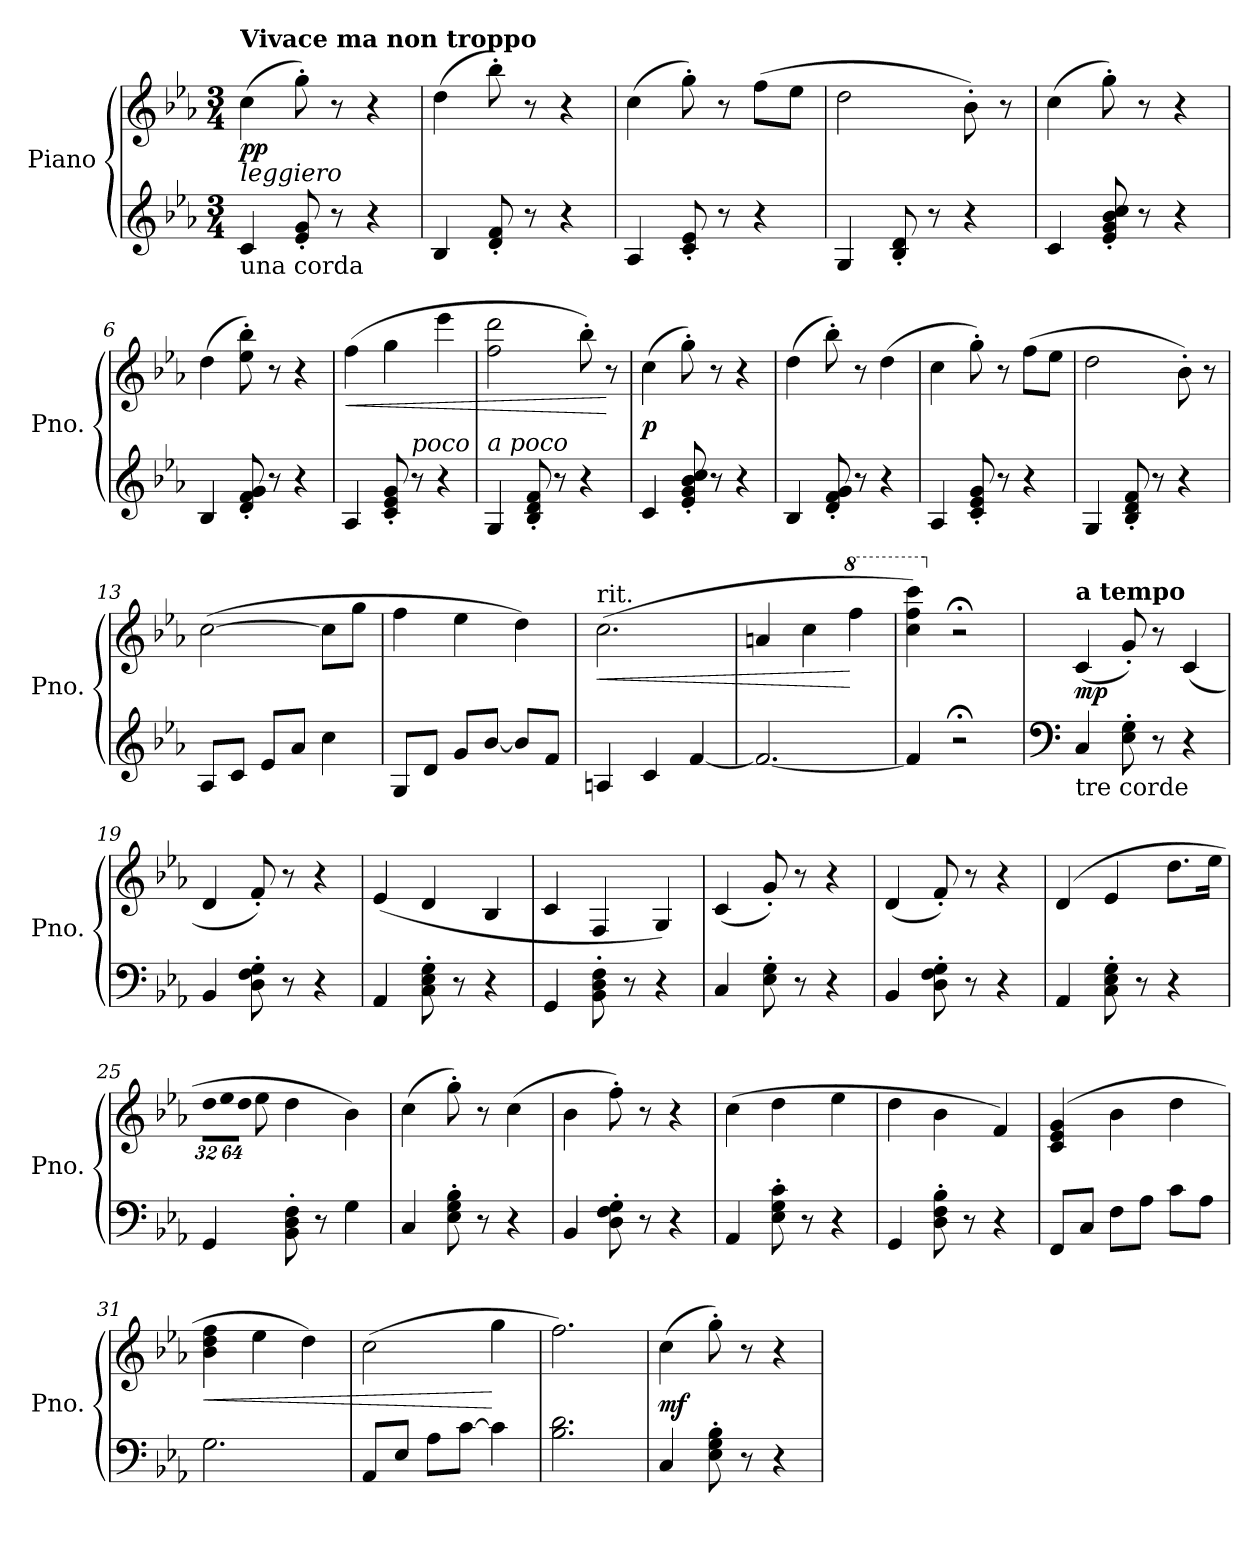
**kern	**kern	**dynam
*part1	*part1	*part1
*staff2	*staff1	*staff1/2
*I"Piano	*	*
*I'Pno.	*	*
!!LO:PB:g=z
*clefG2	*clefG2	*
*k[b-e-a-]	*k[b-e-a-]	*
*E-:	*E-:	*
*M3/4	*M3/4	*
*MM180	*MM180	*
=1	=1	=1
!	!LO:TX:a:B:t=Vivace ma non troppo	!
!LO:TX:a:i:t=leggiero	!	!
!LO:TX:b:t=una corda	!	!
4ci/	(4cci\	pp
8e-i/' 8gi'	8gg'i\)	.
8r	8r	.
4r	4r	.
=2	=2	=2
4B-i/	(4ddi\	.
8di/' 8fi'	8bb-'i\)	.
8r	8r	.
4r	4r	.
=3	=3	=3
4A-i/	(4cci\	.
8ci/' 8e-i'	8gg'i\)	.
8r	8r	.
4r	(8ffi\L	.
.	8ee-i\J	.
=4	=4	=4
4Gi/	2ddi\	.
8B-i/' 8di'	.	.
8r	.	.
4r	8b-'i\)	.
.	8r	.
=5	=5	=5
4ci/	(4cci\	.
8e-i/' 8gi' 8b-i' 8cci'	8gg'i\)	.
8r	8r	.
4r	4r	.
=6	=6	=6
4B-i/	(4ddi\	.
8di/' 8fi' 8gi'	8ee-i\' 8bb-i')	.
8r	8r	.
4r	4r	.
!!LO:LB:g=z
=7	=7	=7
!	!	!LO:HP:b
4A-i/	(4ffi\	<
8ci/' 8e-i' 8gi'	4ggi\	.
!LO:TX:a:i:t=poco	!	!
8r	.	.
4r	4eee-i\	.
=8	=8	=8
!LO:TX:a:i:t=a poco	!	!
4Gi/	2ffi\ 2dddi	.
8B-i/' 8di' 8fi'	.	.
8r	.	.
4r	8bb-'i\)	.
.	8r	[
=9	=9	=9
4ci/	(4cci\	p
8e-i/' 8gi' 8b-i' 8cci'	8gg'i\)	.
8r	8r	.
4r	4r	.
=10	=10	=10
4B-i/	(4ddi\	.
8di/' 8fi' 8gi'	8bb-'i\)	.
8r	8r	.
4r	(4ddi\	.
=11	=11	=11
4A-i/	4cci\	.
8ci/' 8e-i' 8gi'	8gg'i\)	.
8r	8r	.
4r	(8ffi\L	.
.	8ee-i\J	.
=12	=12	=12
4Gi/	2ddi\	.
8B-i/' 8di' 8fi'	.	.
8r	.	.
4r	8b-'i\)	.
.	8r	.
!!LO:LB:g=z
=13	=13	=13
8A-i/L	([2cci\	.
8ci/J	.	.
8e-i/L	.	.
8a-i/J	.	.
4cci\	8cci\L]	.
.	8ggi\J	.
=14	=14	=14
8Gi/L	4ffi\	.
8di/J	.	.
8gi/L	4ee-i\	.
[8b-i/J	.	.
8b-i/L]	4ddi\)	.
8fi/J	.	.
=15	=15	=15
!	!LO:TX:t=rit.	!
!	!	!LO:HP:b
4Ani/	(2.cci\	<
4ci/	.	.
[4fi/	.	.
=16	=16	=16
2.fi/_	4ani/	.
.	4cci\	.
*	*8va	*
.	4fffi\	[
=17	=17	=17
4fi/]	4ccci\ 4fffi 4cccci)	.
*	*X8va	*
2r;	2r;	.
!!LO:LB:g=z
=18	=18	=18
*clefF4	*	*
!	!LO:TX:a:B:t=a tempo	!
!LO:TX:b:t=tre corde	!	!
4Ci/	(4ci/	mp
8E-i\' 8Gi'	8g'i/)	.
8r	8r	.
4r	(4ci/	.
=19	=19	=19
4BB-i/	4di/	.
8Di\' 8Fi' 8Gi'	8f'i/)	.
8r	8r	.
4r	4r	.
=20	=20	=20
4AA-i/	(4e-i/	.
8Ci\' 8E-i' 8Gi'	4di/	.
8r	.	.
4r	4B-i/	.
=21	=21	=21
4GGi/	4ci/	.
8BB-i\' 8Di' 8Fi'	4Fi/	.
8r	.	.
4r	4Gi/)	.
=22	=22	=22
4Ci/	(4ci/	.
8E-i\' 8Gi'	8g'i/)	.
8r	8r	.
4r	4r	.
=23	=23	=23
4BB-i/	(4di/	.
8Di\' 8Fi' 8Gi'	8f'i/)	.
8r	8r	.
4r	4r	.
!!LO:PB:g=z
=24	=24	=24
4AA-i/	(4di/	.
8Ci\' 8E-i' 8Gi'	4e-i/	.
8r	.	.
4r	8.ddi\L	.
.	16ee-i\Jk	.
=25	=25	=25
*	*Xbrackettup	*
!	!LO:N:vis=16	!
4GGi/	512%21ddi\LL	.
!	!LO:N:vis=16	!
.	1024%43ee-i\	.
!	!LO:N:vis=16	!
.	1024%43ddi\JJ	.
.	8ee-i\	.
8BB-i\' 8Di' 8Fi'	4ddi\	.
8r	.	.
4Gi\	4b-i\)	.
=26	=26	=26
4Ci/	(4cci\	.
8E-i\' 8Gi' 8B-i'	8gg'i\)	.
8r	8r	.
4r	(4cci\	.
=27	=27	=27
4BB-i/	4b-i\	.
8Di\' 8Fi' 8Gi'	8ff'i\)	.
8r	8r	.
4r	4r	.
=28	=28	=28
4AA-i/	(4cci\	.
8E-i\' 8Gi' 8ci'	4ddi\	.
8r	.	.
4r	4ee-i\	.
=29	=29	=29
4GGi/	4ddi\	.
8Di\' 8Fi' 8B-i'	4b-i\	.
8r	.	.
4r	4fi/)	.
!!LO:LB:g=z
=30	=30	=30
8FFi/L	(4ci/ 4e-i 4gi	.
8Ci/J	.	.
8Fi\L	4b-i\	.
8A-i\J	.	.
8ci\L	4ddi\	.
8A-i\J	.	.
=31	=31	=31
!	!	!LO:HP:b
2.Gi\	4b-i\ 4ddi 4ffi	<
.	4ee-i\	.
.	4ddi\)	.
=32	=32	=32
8AA-i/L	(2cci\	.
8E-i/J	.	.
8A-i\L	.	.
[8ci\J	.	.
4ci\]	4ggi\	[
=33	=33	=33
2.B-i\ 2.di	2.ffi\)	.
=34	=34	=34
4Ci/	(4cci\	mf
8E-i\' 8Gi' 8B-i'	8gg'i\)	.
8r	8r	.
4r	4r	.
=	=	=
*-	*-	*-
